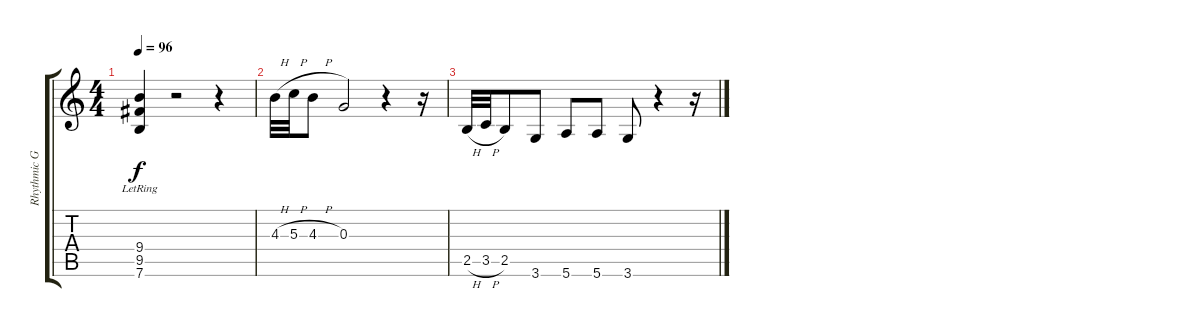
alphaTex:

\track ("Rhythmic Guitar" "Rhythmic G") {instrument electricguitarjazz}
\staff {score tabs}
\tuning (E4 B3 G3 D3 A2 E2) {hide}
\ts (4 4)
\tempo 96
\clef g2
\ks c
(9.4 9.5{lr} 7.6).4{dy f} r.2 r.4 |
4.3{h}.32 5.3{h}.32 4.3{h}.8 0.3.2 r.4 r.16 |
2.5{h}.32 3.5{h}.32 2.5.8 3.6.8 5.6.8 5.6.8 3.6.8 r.4 r.16
